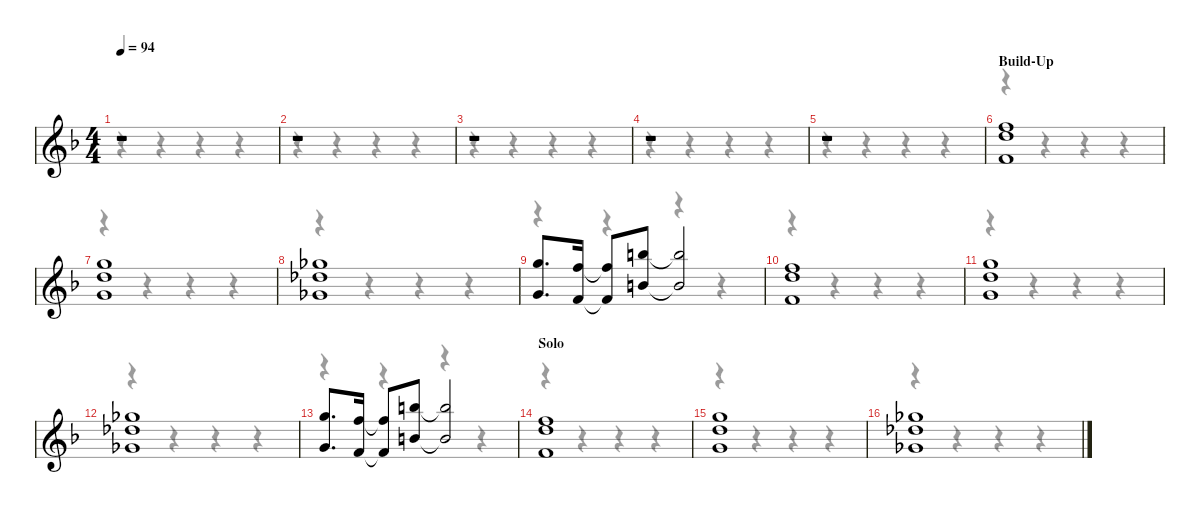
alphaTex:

\defaultSystemsLayout 4
\hideDynamics
\bracketExtendMode nobrackets
\singleTrackTrackNamePolicy hidden
\multiTrackTrackNamePolicy hidden
\otherSystemsTrackNameOrientation horizontal
\track ("P. Wiberg (Keyboards II)" "org.") {instrument rockorgan}
\staff {score}
\tuning (E4 A3 F3 D3 A2 D2)
\voice
\ts (4 4)
\tempo 94
\clef g2
\ks dminor
r.1{dy f beam Up} |
r.1{beam Up} |
r.1{beam Up} |
r.1{beam Up} |
r.1{beam Up} |
\section ("" "Build-Up")
(13.1{acc forcenatural} 17.2{acc forcenatural} 12.3{acc forcenatural}).1{dy ff beam Up} |
(15.1{acc forcenatural} 17.2{acc forcenatural} 14.3{acc forcenatural}).1{beam Up} |
(14.1{acc b} 16.2{acc b} 13.3{acc b}).1{beam Up} |
(15.1{acc forcenatural} 14.3{acc forcenatural}).8{d beam Up} (13.1{acc forcenatural} 12.3{acc forcenatural}).16{beam Up} (13.1{t acc forcenatural} 12.3{t acc forcenatural}).8{dy f beam Up} (19.1{acc forcenatural} 18.3{acc forcenatural}).8{dy ff beam Up} (19.1{t acc forcenatural} 18.3{t acc forcenatural}).2{dy f beam Up} |
(13.1{acc forcenatural} 17.2{acc forcenatural} 12.3{acc forcenatural}).1{dy ff beam Up} |
(15.1{acc forcenatural} 17.2{acc forcenatural} 14.3{acc forcenatural}).1{beam Up} |
(14.1{acc b} 16.2{acc b} 13.3{acc b}).1{beam Up} |
(15.1{acc forcenatural} 14.3{acc forcenatural}).8{d beam Up} (13.1{acc forcenatural} 12.3{acc forcenatural}).16{beam Up} (13.1{t acc forcenatural} 12.3{t acc forcenatural}).8{dy f beam Up} (19.1{acc forcenatural} 18.3{acc forcenatural}).8{dy ff beam Up} (19.1{t acc forcenatural} 18.3{t acc forcenatural}).2{dy f beam Up} |
\section ("" "Solo")
(13.1{acc forcenatural} 17.2{acc forcenatural} 12.3{acc forcenatural}).1{dy ff beam Up} |
(15.1{acc forcenatural} 17.2{acc forcenatural} 14.3{acc forcenatural}).1{beam Up} |
(14.1{acc b} 16.2{acc b} 13.3{acc b}).1{beam Up}
\voice
\clef g2
\ottava regular
\simile none
\ks dminor
r.4{dy mf beam Down} r.4{beam Down} r.4{beam Down} r.4{beam Down} |
r.4{beam Down} r.4{beam Down} r.4{beam Down} r.4{beam Down} |
r.4{beam Down} r.4{beam Down} r.4{beam Down} r.4{beam Down} |
r.4{beam Down} r.4{beam Down} r.4{beam Down} r.4{beam Down} |
r.4{beam Down} r.4{beam Down} r.4{beam Down} r.4{beam Down} |
r.4{beam Down} r.4{beam Down} r.4{beam Down} r.4{beam Down} |
r.4{beam Down} r.4{beam Down} r.4{beam Down} r.4{beam Down} |
r.4{beam Down} r.4{beam Down} r.4{beam Down} r.4{beam Down} |
r.4{beam Down} r.4{beam Down} r.4{beam Down} r.4{beam Down} |
r.4{beam Down} r.4{beam Down} r.4{beam Down} r.4{beam Down} |
r.4{beam Down} r.4{beam Down} r.4{beam Down} r.4{beam Down} |
r.4{beam Down} r.4{beam Down} r.4{beam Down} r.4{beam Down} |
r.4{beam Down} r.4{beam Down} r.4{beam Down} r.4{beam Down} |
r.4{beam Down} r.4{beam Down} r.4{beam Down} r.4{beam Down} |
r.4{beam Down} r.4{beam Down} r.4{beam Down} r.4{beam Down} |
r.4{beam Down} r.4{beam Down} r.4{beam Down} r.4{beam Down}
